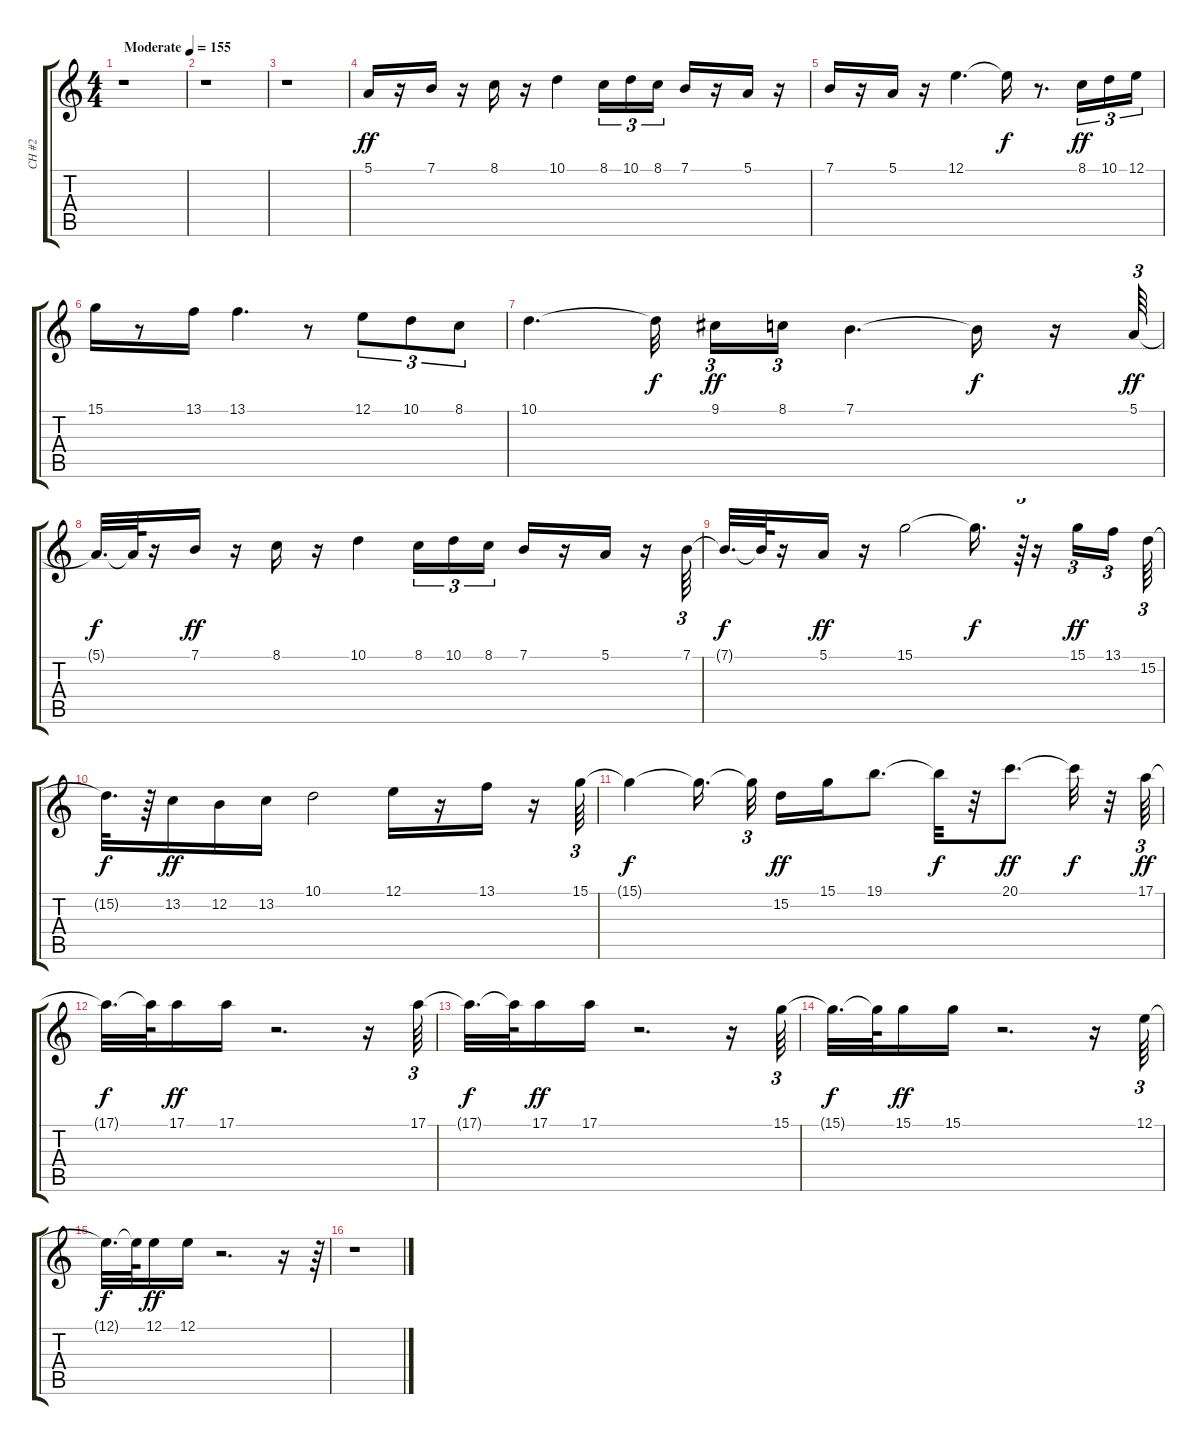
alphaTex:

\track ("CH #2" "CH #2") {instrument bassoon}
\staff {score tabs}
\tuning (E4 B3 G3 D3 A2 E2) {hide}
\ts (4 4)
\tempo (155 "Moderate")
\clef g2
\ks c
r.1{dy ff instrument bassoon} |
r.1 |
r.1 |
5.1.16 r.16 7.1.16 r.16 8.1.16 r.16 10.1.4 8.1.16{tu (3 2)} 10.1.16{tu (3 2)} 8.1.16{tu (3 2)} 7.1.16 r.16 5.1.16 r.16 |
7.1.16 r.16 5.1.16 r.16 12.1.4{d} 12.1{t}.16{dy f} r.8{d} 8.1.16{tu (3 2) dy ff} 10.1.16{tu (3 2)} 12.1.16{tu (3 2)} |
15.1.16 r.8 13.1.16 13.1.4{d} r.8 12.1.8{tu (3 2)} 10.1.8{tu (3 2)} 8.1.8{tu (3 2)} |
10.1.4{d} 10.1{t}.32{dy f} 9.1.16{tu (3 2) dy ff} 8.1.16{tu (3 2)} 7.1.4{d} 7.1{t}.16{dy f} r.16 5.1.64{tu (3 2) dy ff} |
5.1{t}.32{d dy f} 5.1{t}.64 r.16 7.1.16{dy ff} r.16 8.1.16 r.16 10.1.4 8.1.16{tu (3 2)} 10.1.16{tu (3 2)} 8.1.16{tu (3 2)} 7.1.16 r.16 5.1.16 r.16 7.1.64{tu (3 2)} |
7.1{t}.32{d dy f} 7.1{t}.64 r.16 5.1.16{dy ff} r.16 15.1.2 15.1{t}.16{d dy f} r.64{tu (3 2)} r.16 15.1.16{tu (3 2) dy ff} 13.1.16{tu (3 2)} 15.2.64{tu (3 2)} |
15.2{t}.32{d dy f} r.64 13.2.16{dy ff} 12.2.16 13.2.16 10.1.2 12.1.16 r.16 13.1.16 r.16 15.1.64{tu (3 2)} |
15.1{t}.4{dy f} 15.1{t}.16{d} 15.1{t}.32{tu (3 2)} 15.2.16{dy ff} 15.1.16 19.1.8{d} 19.1{t}.32{dy f} r.32 20.1.8{d dy ff} 20.1{t}.32{dy f} r.32 17.1.64{tu (3 2) dy ff} |
17.1{t}.32{d dy f} 17.1{t}.64 17.1.16{dy ff} 17.1.16 r.2{d} r.16 17.1.64{tu (3 2)} |
17.1{t}.32{d dy f} 17.1{t}.64 17.1.16{dy ff} 17.1.16 r.2{d} r.16 15.1.64{tu (3 2)} |
15.1{t}.32{d dy f} 15.1{t}.64 15.1.16{dy ff} 15.1.16 r.2{d} r.16 12.1.64{tu (3 2)} |
12.1{t}.32{d dy f} 12.1{t}.64 12.1.16{dy ff} 12.1.16 r.2{d} r.16 r.64{tu (3 2)} |
r.1
